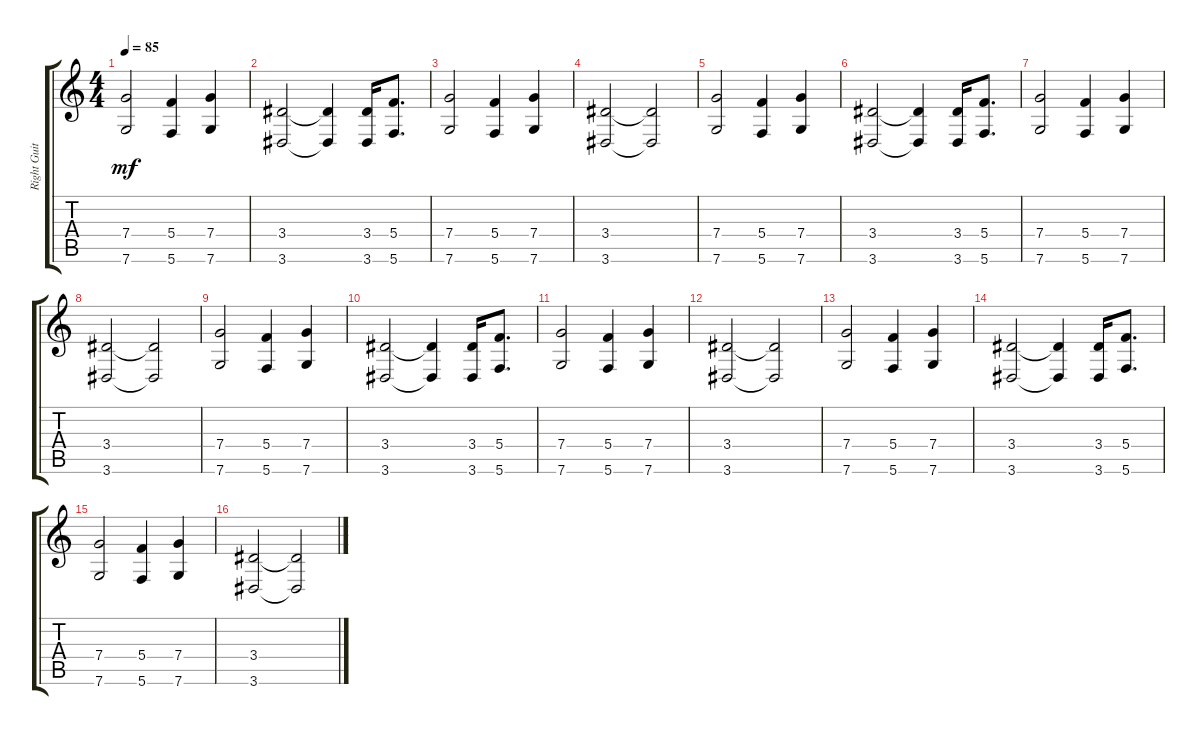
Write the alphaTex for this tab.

\track ("Right Guitar" "Right Guit") {instrument distortionguitar}
\staff {score tabs}
\tuning (D4 A3 F3 C3 G2 C2) {hide}
\ts (4 4)
\tempo 85
\clef g2
\ks c
(7.4 7.6).2{dy mf} (5.4 5.6).4 (7.4 7.6).4 |
(3.4 3.6).2 (3.4{t} 3.6{t}).4 (3.4 3.6).16 (5.4 5.6).8{d} |
(7.4 7.6).2 (5.4 5.6).4 (7.4 7.6).4 |
(3.4 3.6).2 (3.4{t} 3.6{t}).2 |
(7.4 7.6).2 (5.4 5.6).4 (7.4 7.6).4 |
(3.4 3.6).2 (3.4{t} 3.6{t}).4 (3.4 3.6).16 (5.4 5.6).8{d} |
(7.4 7.6).2 (5.4 5.6).4 (7.4 7.6).4 |
(3.4 3.6).2 (3.4{t} 3.6{t}).2 |
(7.4 7.6).2 (5.4 5.6).4 (7.4 7.6).4 |
(3.4 3.6).2 (3.4{t} 3.6{t}).4 (3.4 3.6).16 (5.4 5.6).8{d} |
(7.4 7.6).2 (5.4 5.6).4 (7.4 7.6).4 |
(3.4 3.6).2 (3.4{t} 3.6{t}).2 |
(7.4 7.6).2 (5.4 5.6).4 (7.4 7.6).4 |
(3.4 3.6).2 (3.4{t} 3.6{t}).4 (3.4 3.6).16 (5.4 5.6).8{d} |
(7.4 7.6).2 (5.4 5.6).4 (7.4 7.6).4 |
(3.4 3.6).2 (3.4{t} 3.6{t}).2
